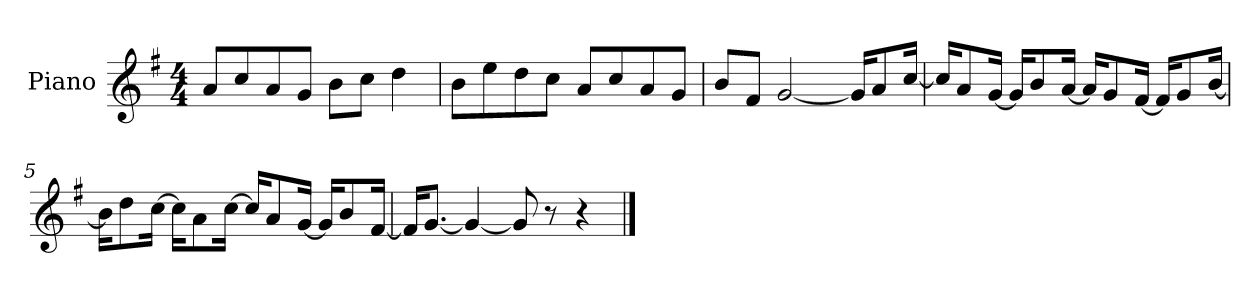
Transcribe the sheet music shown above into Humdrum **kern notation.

**kern
*part1
*staff1
*I"Piano
*I'P-no
*clefG2
*k[f#]
*M4/4
*MM90
=1
8a/L
8cc/
8a/
8g/J
8b\L
8cc\J
4dd\
=2
8b\L
8ee\
8dd\
8cc\J
8a/L
8cc/
8a/
8g/J
=3
8b/L
8f#/J
[2g/
16g/KL]
8a/
[16cc/Jk
=4
16cc/KL]
8a/
[16g/Jk
16g/KL]
8b/
[16a/Jk
16a/KL]
8g/
[16f#/Jk
16f#/KL]
8g/
[16b/Jk
!!LO:LB:g=z
=5
16b\KL]
8dd\
[16cc\Jk
16cc\KL]
8a\
[16cc\Jk
16cc/KL]
8a/
[16g/Jk
16g/KL]
8b/
[16f#/Jk
=6
16f#/KL]
[8.g/J
4g/_
8g/]
8r
4r
==
*-
